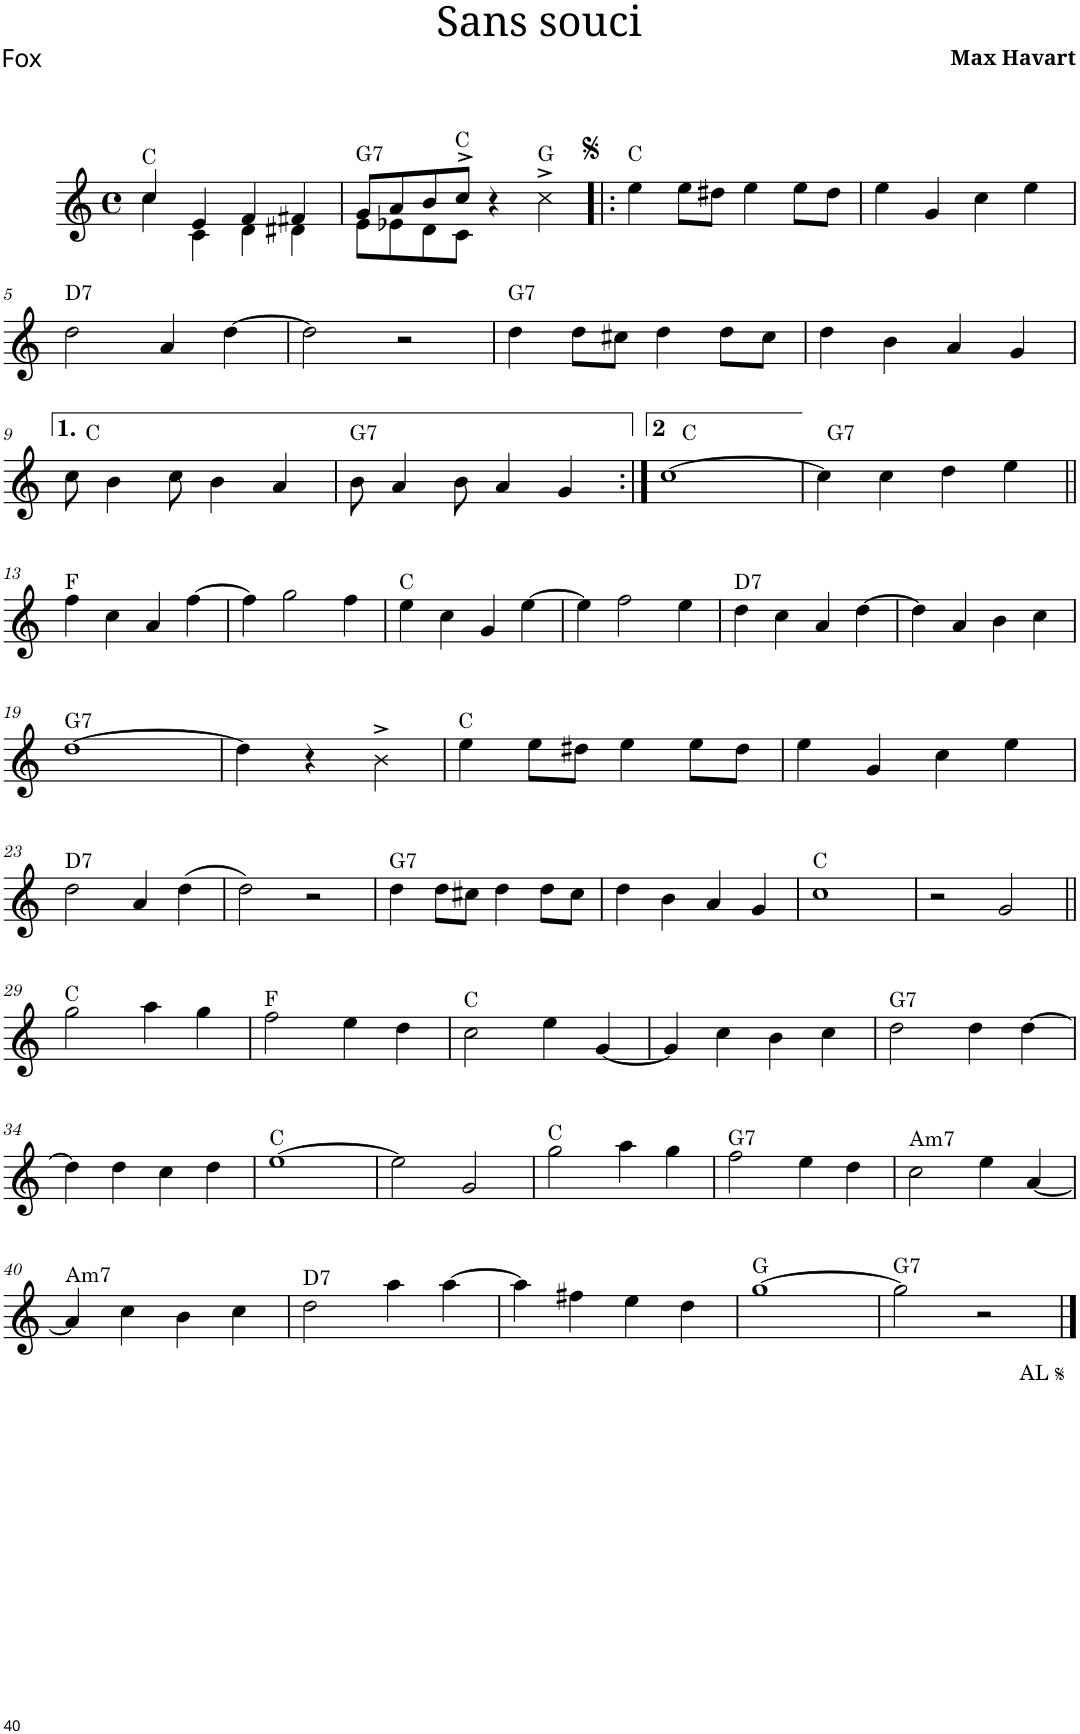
**kern
*part1
*staff1
*I"Voice
*I'V
*clefG2
*k[]
*M4/4
*met(c)
=1
*^
!LO:TX:a:t=C	!
4cc/	4cc\
4e/	4c\
4f/	4d\
4f#X/	4d#X\
=2	=2
!LO:TX:a:t=G7	!
8g/L	8e\L
8a/	8e-X\
8b/	8d\
!LO:TX:a:t=C	!
8cc^/J	8c\J
4r	2ryy
!LO:TX:a:t=G	!
4cc^\	.
*v	*v
=3!|:
!LO:TX:a:t=C
4ee\
8ee\L
8dd#X\J
4ee\
8ee\L
8dd#\J
=4
4ee\
4g/
4cc\
4ee\
!!LO:LB:g=z
=5
!LO:TX:a:t=D7
2dd\
4a/
[>4dd\
=6
2dd\]
2r
=7
!LO:TX:a:t=G7
4dd\
8dd\L
8cc#X\J
4dd\
8dd\L
8cc#\J
=8
4dd\
4b\
4a/
4g/
!!LO:LB:g=z
=9
!LO:TX:a:t=C
8cc\
4b\
8cc\
4b\
4a/
=10
!LO:TX:a:t=G7
8b\
4a/
8b\
4a/
4g/
=11:|!
!LO:TX:a:t=C
[>1cc
=12
!LO:TX:a:t=G7
4cc\]
4cc\
4dd\
4ee\
!!LO:LB:g=z
=13||
!LO:TX:a:t=F
4ff\
4cc\
4a/
[>4ff\
=14
4ff\]
2gg\
4ff\
=15
!LO:TX:a:t=C
4ee\
4cc\
4g/
[>4ee\
=16
4ee\]
2ff\
4ee\
=17
!LO:TX:a:t=D7
4dd\
4cc\
4a/
[>4dd\
=18
4dd\]
4a/
4b\
4cc\
!!LO:LB:g=z
=19
!LO:TX:a:t=G7
[>1dd
=20
4dd\]
4r
4b^\
=21
!LO:TX:a:t=C
4ee\
8ee\L
8dd#X\J
4ee\
8ee\L
8dd#\J
=22
4ee\
4g/
4cc\
4ee\
!!LO:LB:g=z
=23
!LO:TX:a:t=D7
2dd\
4a/
(4dd\
=24
2dd\)
2r
=25
!LO:TX:a:t=G7
4dd\
8dd\L
8cc#X\J
4dd\
8dd\L
8cc#\J
=26
4dd\
4b\
4a/
4g/
=27
!LO:TX:a:t=C
1cc
=28
2r
2g/
!!LO:LB:g=z
=29||
!LO:TX:a:t=C
2gg\
4aa\
4gg\
=30
!LO:TX:a:t=F
2ff\
4ee\
4dd\
=31
!LO:TX:a:t=C
2cc\
4ee\
[<4g/
=32
4g/]
4cc\
4b\
4cc\
=33
!LO:TX:a:t=G7
2dd\
4dd\
[>4dd\
!!LO:LB:g=z
=34
4dd\]
4dd\
4cc\
4dd\
=35
!LO:TX:a:t=C
[>1ee
=36
2ee\]
2g/
=37
!LO:TX:a:t=C
2gg\
4aa\
4gg\
=38
!LO:TX:a:t=G7
2ff\
4ee\
4dd\
=39
!LO:TX:a:t=Am7
2cc\
4ee\
[<4a/
!!LO:LB:g=z
=40
!LO:TX:a:t=Am7
4a/]
4cc\
4b\
4cc\
=41
!LO:TX:a:t=D7
2dd\
4aa\
[>4aa\
=42
4aa\]
4ff#X\
4ee\
4dd\
=43
!LO:TX:a:t=G
[>1gg
=44
!LO:TX:a:t=G7
2gg\]
!LO:TX:b:t=AL
2r
==
*-
